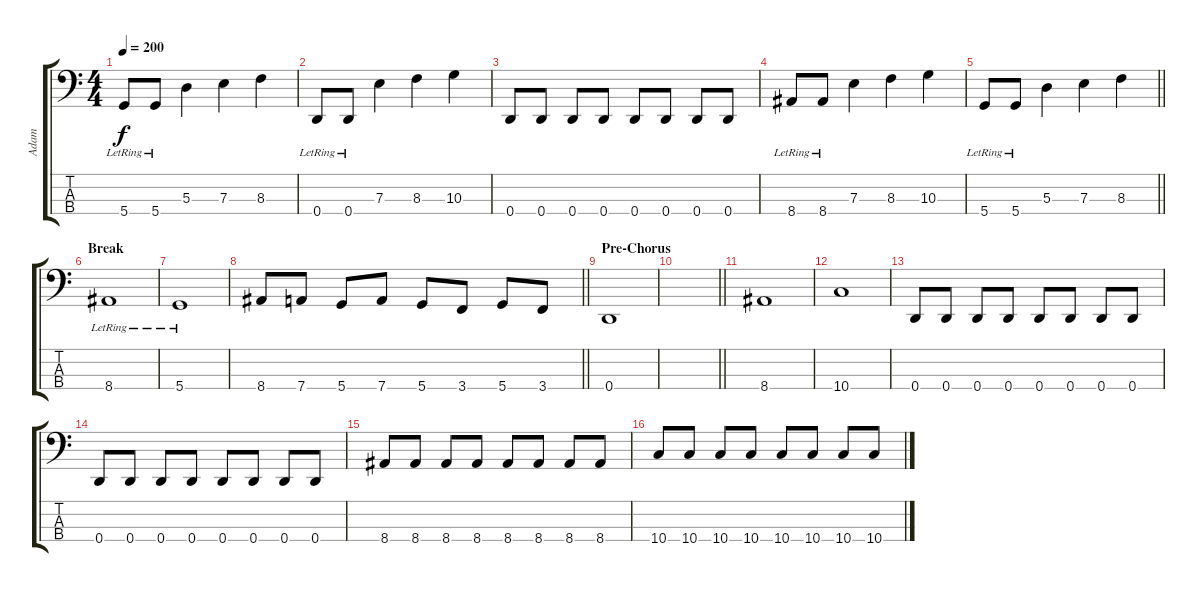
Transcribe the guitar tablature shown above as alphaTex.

\track ("Adam" "Adam") {instrument electricbasspick}
\staff {score tabs}
\tuning (G2 D2 A1 D1) {hide}
\ts (4 4)
\tempo 200
\clef f4
\ks c
5.4{lr}.8{dy f} 5.4{lr}.8 5.3.4 7.3.4 8.3.4 |
0.4{lr}.8 0.4{lr}.8 7.3.4 8.3.4 10.3.4 |
0.4.8 0.4.8 0.4.8 0.4.8 0.4.8 0.4.8 0.4.8 0.4.8 |
8.4{lr}.8 8.4{lr}.8 7.3.4 8.3.4 10.3.4 |
\barLineRight lightlight
5.4{lr}.8 5.4{lr}.8 5.3.4 7.3.4 8.3.4 |
\section ("" "Break")
8.4{lr}.1 |
5.4{lr}.1 |
\barLineRight lightlight
8.4.8 7.4.8 5.4.8 7.4.8 5.4.8 3.4.8 5.4.8 3.4.8 |
\section ("" "Pre-Chorus")
0.4.1 |
\barLineRight lightlight
|
8.4.1 |
10.4.1 |
0.4.8 0.4.8 0.4.8 0.4.8 0.4.8 0.4.8 0.4.8 0.4.8 |
0.4.8 0.4.8 0.4.8 0.4.8 0.4.8 0.4.8 0.4.8 0.4.8 |
8.4.8 8.4.8 8.4.8 8.4.8 8.4.8 8.4.8 8.4.8 8.4.8 |
10.4.8 10.4.8 10.4.8 10.4.8 10.4.8 10.4.8 10.4.8 10.4.8
